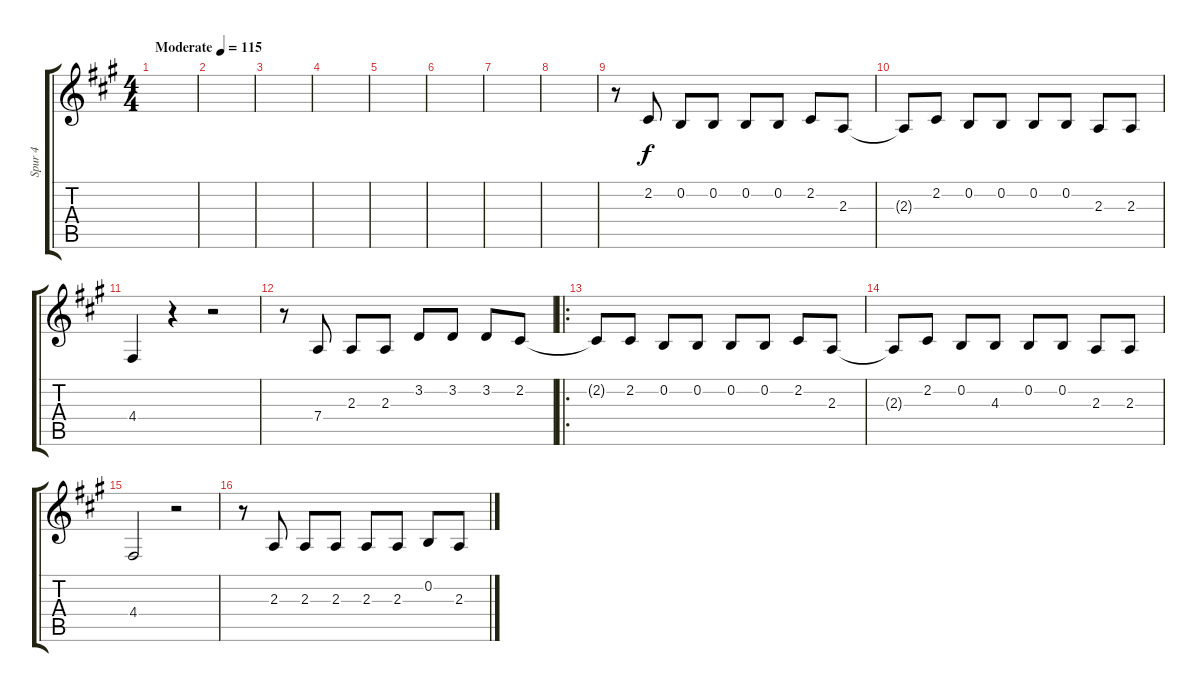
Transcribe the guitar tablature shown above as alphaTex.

\track ("Spur 4" "Spur 4") {instrument oboe}
\staff {score tabs}
\tuning (E4 B3 G3 D3 A2 E2) {hide}
\ts (4 4)
\tempo (115 "Moderate")
\clef g2
\ks a
|
|
|
|
|
|
|
|
r.8 2.2.8 0.2.8 0.2.8 0.2.8 0.2.8 2.2.8 2.3.8 |
2.3{t}.8 2.2.8 0.2.8 0.2.8 0.2.8 0.2.8 2.3.8 2.3.8 |
4.4.4 r.4 r.2 |
r.8 7.4.8 2.3.8 2.3.8 3.2.8 3.2.8 3.2.8 2.2.8 |
\ro
2.2{t}.8 2.2.8 0.2.8 0.2.8 0.2.8 0.2.8 2.2.8 2.3.8 |
2.3{t}.8 2.2.8 0.2.8 4.3.8 0.2.8 0.2.8 2.3.8 2.3.8 |
4.4.2 r.2 |
r.8 2.3.8 2.3.8 2.3.8 2.3.8 2.3.8 0.2.8 2.3.8
